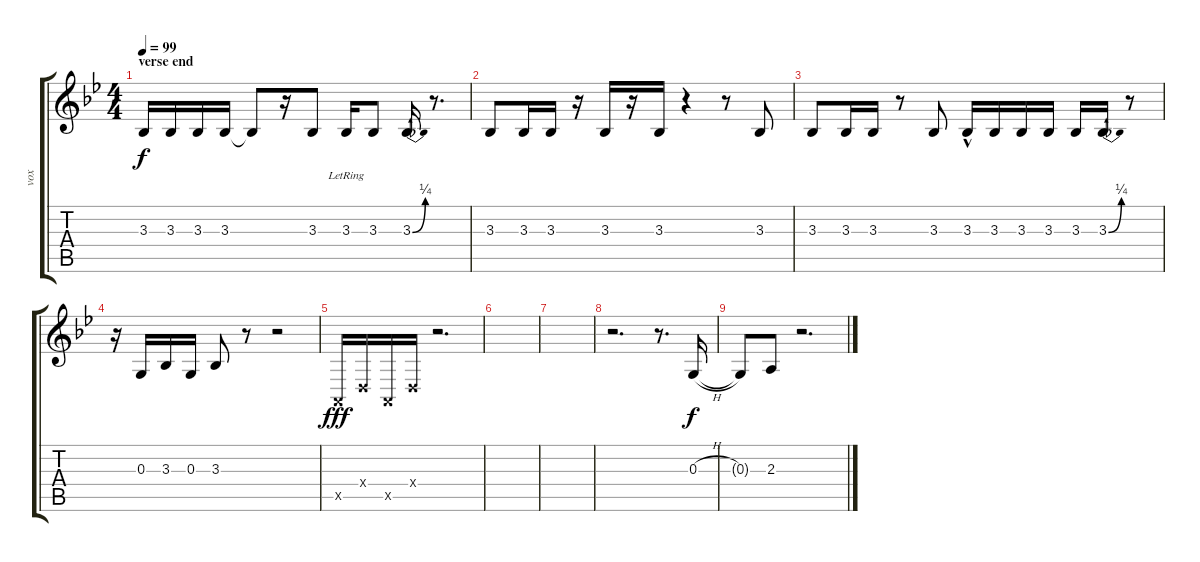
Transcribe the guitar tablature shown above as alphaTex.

\track ("vox" "vox") {instrument voiceoohs}
\staff {score tabs}
\tuning (E4 B3 G3 D3 A2 E2) {hide}
\ts (4 4)
\section ("" "verse end")
\tempo 99
\clef g2
\ks bb
3.3.16{dy f} 3.3.16 3.3.16 3.3.16 3.3{t}.8 r.16 3.3.8 3.3{lr}.16 3.3.8 3.3{be (bend 0 0 60 1)}.16 r.8{d} |
3.3.8 3.3.16 3.3.16 r.16 3.3.16 r.16 3.3.16 r.4 r.8 3.3.8 |
3.3.8 3.3.16 3.3.16 r.8 3.3.8 3.3{hac}.16 3.3.16 3.3.16 3.3.16 3.3.16 3.3{be (bend 0 0 60 1)}.16 r.8 |
r.16 0.3.16 3.3.16 0.3.16 3.3.8 r.8 r.2 |
0.5{x}.16{dy fff} 0.4{x}.16 0.5{x}.16 0.4{x}.16 r.2{d} |
|
|
r.2{d} r.8{d} 0.3{h}.16{dy f} |
0.3{t}.8 2.3.8 r.2{d}
